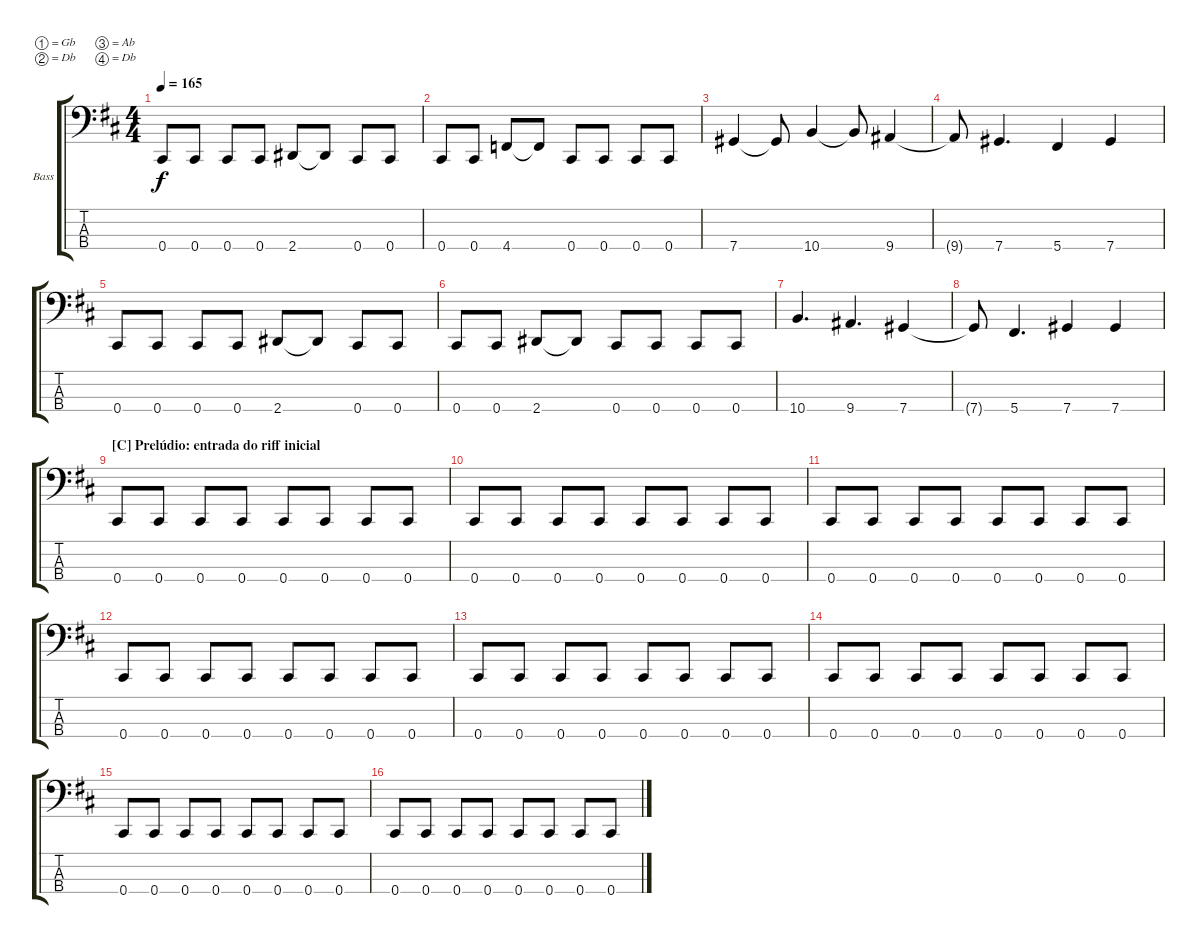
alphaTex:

\defaultSystemsLayout 4
\bracketExtendMode groupsimilarinstruments
\firstSystemTrackNameOrientation horizontal
\otherSystemsTrackNameOrientation horizontal
\track ("Baixo" "Bass") {multiBarRest instrument electricbassfinger}
\staff {score tabs}
\tuning (Gb2 Db2 Ab1 Db1)
\ts (4 4)
\tempo 165
\clef f4
\ks d
0.4.8{dy f} 0.4.8 0.4.8 0.4.8 2.4.8 2.4{t}.8 0.4.8 0.4.8 |
0.4.8 0.4.8 4.4.8 4.4{t}.8 0.4.8 0.4.8 0.4.8 0.4.8 |
7.4.4 7.4{t}.8 10.4.4 10.4{t}.8 9.4.4 |
9.4{t}.8 7.4.4{d} 5.4.4 7.4.4 |
0.4.8 0.4.8 0.4.8 0.4.8 2.4.8 2.4{t}.8 0.4.8 0.4.8 |
0.4.8 0.4.8 2.4.8 2.4{t}.8 0.4.8 0.4.8 0.4.8 0.4.8 |
10.4.4{d} 9.4.4{d} 7.4.4 |
7.4{t}.8 5.4.4{d} 7.4.4 7.4.4 |
\section ("C" "Prelúdio: entrada do riff inicial")
0.4.8 0.4.8 0.4.8 0.4.8 0.4.8 0.4.8 0.4.8 0.4.8 |
0.4.8 0.4.8 0.4.8 0.4.8 0.4.8 0.4.8 0.4.8 0.4.8 |
0.4.8 0.4.8 0.4.8 0.4.8 0.4.8 0.4.8 0.4.8 0.4.8 |
0.4.8 0.4.8 0.4.8 0.4.8 0.4.8 0.4.8 0.4.8 0.4.8 |
0.4.8 0.4.8 0.4.8 0.4.8 0.4.8 0.4.8 0.4.8 0.4.8 |
0.4.8 0.4.8 0.4.8 0.4.8 0.4.8 0.4.8 0.4.8 0.4.8 |
0.4.8 0.4.8 0.4.8 0.4.8 0.4.8 0.4.8 0.4.8 0.4.8 |
0.4.8 0.4.8 0.4.8 0.4.8 0.4.8 0.4.8 0.4.8 0.4.8
